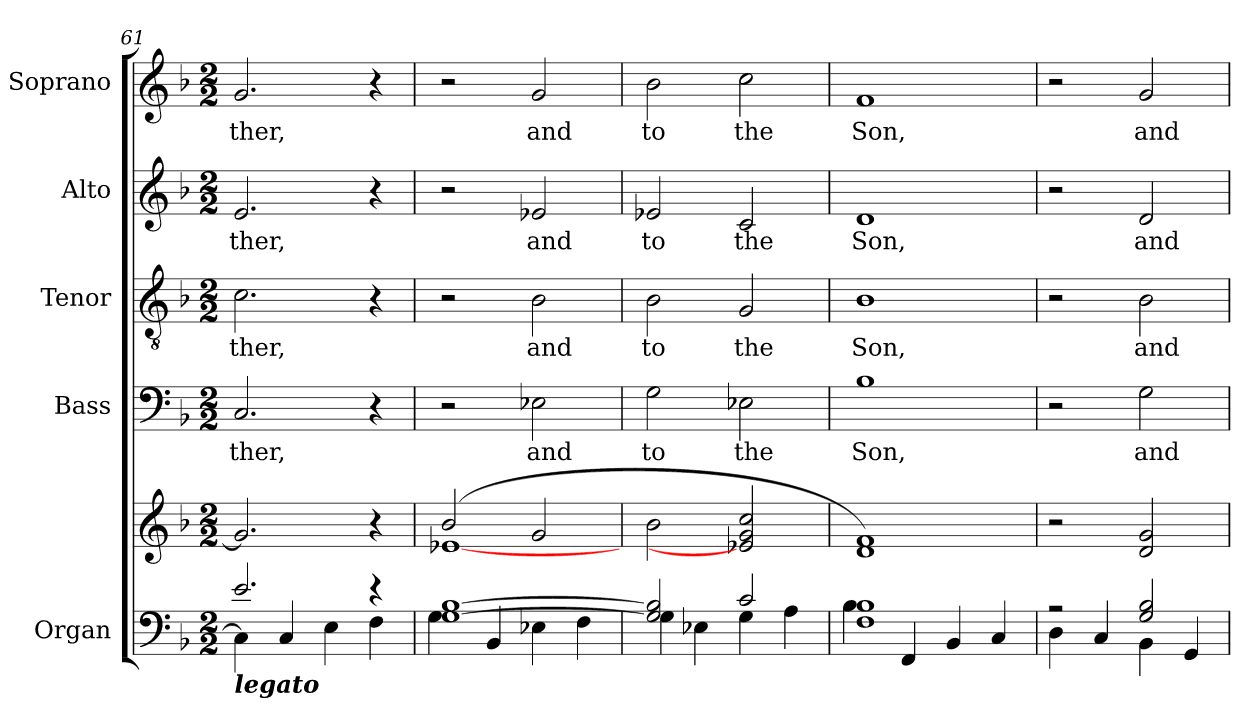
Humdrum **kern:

**kern	**kern	**kern	**text	**kern	**text	**kern	**text	**kern	**text
*part5	*part5	*part4	*part4	*part3	*part3	*part2	*part2	*part1	*part1
*staff6	*staff5	*staff4	*staff4	*staff3	*staff3	*staff2	*staff2	*staff1	*staff1
*I"Organ	*	*I"Bass	*	*I"Tenor	*	*I"Alto	*	*I"Soprano	*
*I'Org.	*	*I'B.	*	*I'T.	*	*I'A.	*	*I'S.	*
*clefF4	*clefG2	*clefF4	*	*clefGv2	*	*clefG2	*	*clefG2	*
*	*	*	*	*ITrd7c12	*	*	*	*	*
*k[b-]	*k[b-]	*k[b-]	*	*k[b-]	*	*k[b-]	*	*k[b-]	*
*F:	*F:	*F:	*	*F:	*	*F:	*	*F:	*
*M2/2	*M2/2	*M2/2	*	*M2/2	*	*M2/2	*	*M2/2	*
=61	=61	=61	=61	=61	=61	=61	=61	=61	=61
*^	*	*	*	*	*	*	*	*	*
!	!	!	!	!LO:LY:b:color=#000000	!	!	!	!	!	!
!	!	!	!	!	!	!LO:LY:b:color=#000000	!	!	!	!
!	!	!	!	!	!	!	!	!LO:LY:b:color=#000000	!	!
!LO:TX:b:Bi:t=legato	!	!	!	!	!	!	!	!	!	!
!	!	!	!	!	!	!	!	!	!	!LO:LY:b:color=#000000
2.ei/	4Ci\]	2.gi/]	2.Ci/	-ther,	2.Ci\	-ther,	2.ei/	-ther,	2.gi/	-ther,
.	4Ci/	.	.	.	.	.	.	.	.	.
.	4Ei\	.	.	.	.	.	.	.	.	.
4r	4Fi\	4r	4r	.	4r	.	4r	.	4r	.
=62	=62	=62	=62	=62	=62	=62	=62	=62	=62	=62
*	*	*^	*	*	*	*	*	*	*	*
[1Gi [1B-i	4Gi\	(2b-i/	[1e-Xi	2r	.	2r	.	2r	.	2r	.
.	4BB-i/	.	.	.	.	.	.	.	.	.	.
!	!	!	!	!	!LO:LY:b:color=#000000	!	!	!	!	!	!
!	!	!	!	!	!	!	!LO:LY:b:color=#000000	!	!	!	!
!	!	!	!	!	!	!	!	!	!LO:LY:b:color=#000000	!	!
!	!	!	!	!	!	!	!	!	!	!	!LO:LY:b:color=#000000
.	4E-Xi\	2gi/	.	2E-Xi\	and	2BB-i\	and	2e-Xi/	and	2gi/	and
.	4Fi\	.	.	.	.	.	.	.	.	.	.
*	*	*v	*v	*	*	*	*	*	*	*	*
=63	=63	=63	=63	=63	=63	=63	=63	=63	=63	=63
!	!	!	!	!LO:LY:b:color=#000000	!	!	!	!	!	!
!	!	!	!	!	!	!LO:LY:b:color=#000000	!	!	!	!
!	!	!	!	!	!	!	!	!LO:LY:b:color=#000000	!	!
!	!	!	!	!	!	!	!	!	!	!LO:LY:b:color=#000000
2Gi/] 2B-i]	4Gi\	2b-i\	2Gi\	to	2BB-i\	to	2e-Xi/	to	2b-i\	to
.	4E-Xi\	.	.	.	.	.	.	.	.	.
!	!	!	!	!LO:LY:b:color=#000000	!	!	!	!	!	!
!	!	!	!	!	!	!LO:LY:b:color=#000000	!	!	!	!
!	!	!	!	!	!	!	!	!LO:LY:b:color=#000000	!	!
!	!	!	!	!	!	!	!	!	!	!LO:LY:b:color=#000000
2ci/	4Gi\	2e-Xi/] 2gi 2cci	2E-Xi\	the	2GGi/	the	2ci/	the	2cci\	the
.	4Ai\	.	.	.	.	.	.	.	.	.
!!LO:PB:g=z
=64	=64	=64	=64	=64	=64	=64	=64	=64	=64	=64
!	!	!	!	!LO:LY:b:color=#000000	!	!	!	!	!	!
!	!	!	!	!	!	!LO:LY:b:color=#000000	!	!	!	!
!	!	!	!	!	!	!	!	!LO:LY:b:color=#000000	!	!
!	!	!	!	!	!	!	!	!	!	!LO:LY:b:color=#000000
1Fi 1B-i	4B-i\	1di 1fi)	1B-i	Son,	1BB-i	Son,	1di	Son,	1fi	Son,
.	4FFi/	.	.	.	.	.	.	.	.	.
.	4BB-i/	.	.	.	.	.	.	.	.	.
.	4Ci/	.	.	.	.	.	.	.	.	.
=65	=65	=65	=65	=65	=65	=65	=65	=65	=65	=65
2r	4Di\	2r	2r	.	2r	.	2r	.	2r	.
.	4Ci/	.	.	.	.	.	.	.	.	.
!	!	!	!	!LO:LY:b:color=#000000	!	!	!	!	!	!
!	!	!	!	!	!	!LO:LY:b:color=#000000	!	!	!	!
!	!	!	!	!	!	!	!	!LO:LY:b:color=#000000	!	!
!	!	!	!	!	!	!	!	!	!	!LO:LY:b:color=#000000
2Gi/ 2B-i	4BB-i\	2di/ 2gi	2Gi\	and	2BB-i\	and	2di/	and	2gi/	and
.	4GGi/	.	.	.	.	.	.	.	.	.
*v	*v	*	*	*	*	*	*	*	*	*
=	=	=	=	=	=	=	=	=	=
*-	*-	*-	*-	*-	*-	*-	*-	*-	*-
